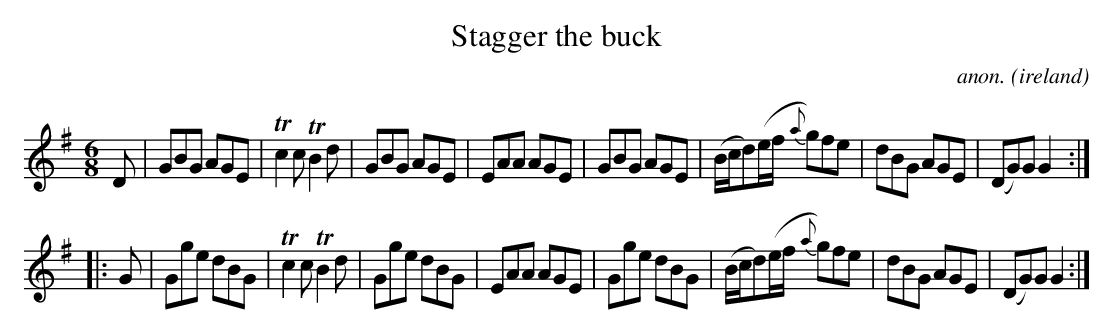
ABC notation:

X:1
T:Stagger the buck
O:ireland
C:anon.
m:Tn2 = (3n/o/n/ o/n/
M:6/8
L:1/8
K:G
D|GBG AGE|Tc2c TB2d|GBG AGE|EAA AGE|GBG AGE|(B/c/d)(e/f/ {a}g)fe|dBG AGE|(DG)G G2:|
|:G|Gge dBG|Tc2c TB2d|Gge dBG|EAA AGE|Gge dBG|(B/c/d)(e/f/ {a}g)fe|dBG AGE|(DG)G G2:|
